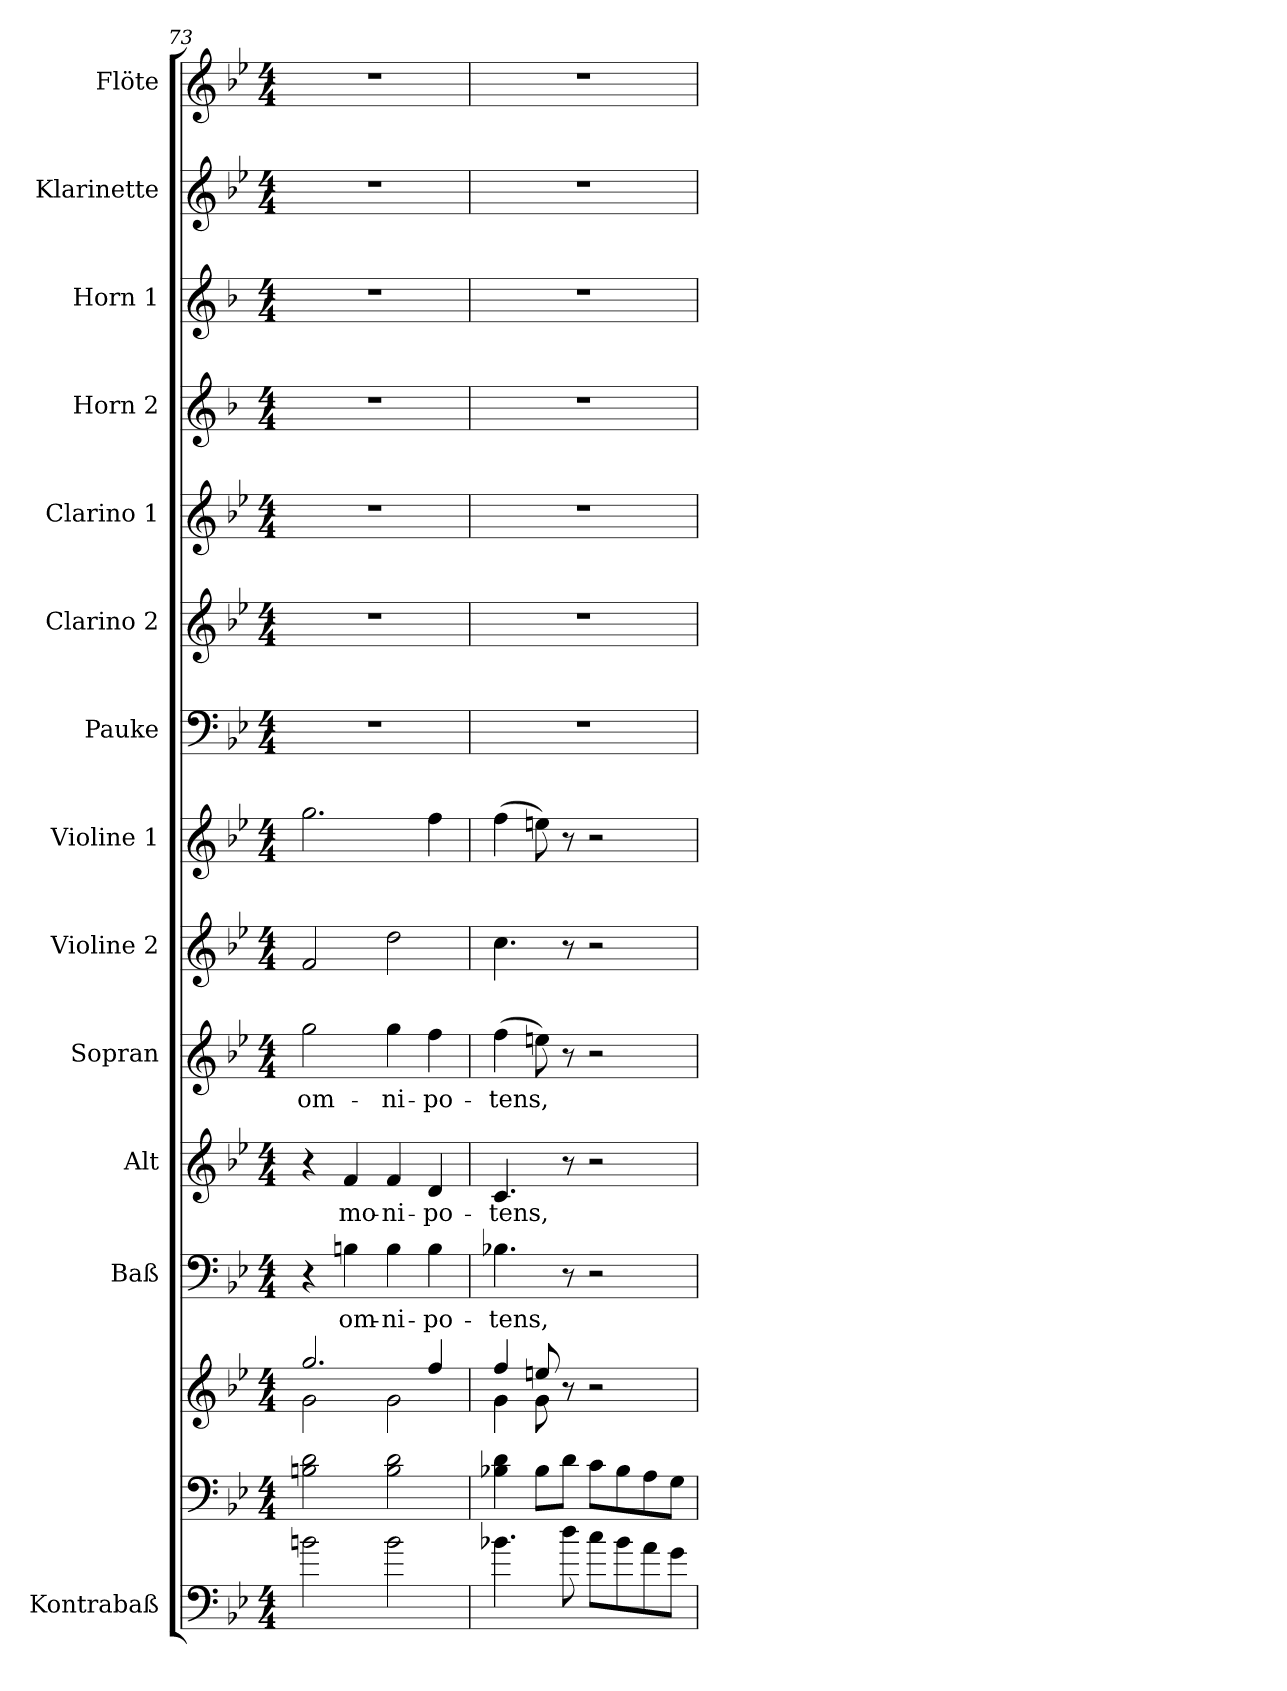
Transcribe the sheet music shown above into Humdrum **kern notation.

**kern	**kern	**kern	**kern	**text	**kern	**text	**kern	**text	**kern	**kern	**kern	**kern	**kern	**kern	**kern	**kern	**kern
*part14	*part13	*part13	*part12	*part12	*part11	*part11	*part10	*part10	*part9	*part8	*part7	*part6	*part5	*part4	*part3	*part2	*part1
*staff15	*staff14	*staff13	*staff12	*staff12	*staff11	*staff11	*staff10	*staff10	*staff9	*staff8	*staff7	*staff6	*staff5	*staff4	*staff3	*staff2	*staff1
*I"Kontrabaß	*	*	*I"Baß	*	*I"Alt	*	*I"Sopran	*	*I"Violine 2	*I"Violine 1	*I"Pauke	*I"Clarino 2	*I"Clarino 1	*I"Horn 2	*I"Horn 1	*I"Klarinette	*I"Flöte
*I'Kb	*	*	*I'Baß	*	*I'Alt	*	*I'Sop	*	*I'Vln. 2	*I'Vln. 1	*I'Pk.	*	*	*I'Hrn. 2	*I'Hrn. 1	*	*I'Fl.
*clefF4	*clefF4	*clefG2	*clefF4	*	*clefG2	*	*clefG2	*	*clefG2	*clefG2	*clefF4	*clefG2	*clefG2	*clefG2	*clefG2	*clefG2	*clefG2
*ITrd7c12	*	*	*	*	*	*	*	*	*	*	*	*ITrd7c12	*ITrd7c12	*ITrd4c7	*ITrd4c7	*	*
*k[b-e-]	*k[b-e-]	*k[b-e-]	*k[b-e-]	*	*k[b-e-]	*	*k[b-e-]	*	*k[b-e-]	*k[b-e-]	*k[b-e-]	*k[b-e-]	*k[b-e-]	*k[b-e-]	*k[b-e-]	*k[b-e-]	*k[b-e-]
*B-:	*B-:	*B-:	*B-:	*	*B-:	*	*B-:	*	*B-:	*B-:	*B-:	*B-:	*B-:	*B-:	*B-:	*B-:	*B-:
*M4/4	*M4/4	*M4/4	*M4/4	*	*M4/4	*	*M4/4	*	*M4/4	*M4/4	*M4/4	*M4/4	*M4/4	*M4/4	*M4/4	*M4/4	*M4/4
=73	=73	=73	=73	=73	=73	=73	=73	=73	=73	=73	=73	=73	=73	=73	=73	=73	=73
*	*	*^	*	*	*	*	*	*	*	*	*	*	*	*	*	*	*
!	!	!	!	!	!	!	!	!	!LO:LY:b	!	!	!	!	!	!	!	!	!
2Bn\	2Bn\ 2d\	2.gg/	2g\	4r	.	4r	.	2gg\	om-	2f/	2.gg\	1r	1r	1r	1r	1r	1r	1r
!	!	!	!	!	!LO:LY:b	!	!LO:LY:b	!	!	!	!	!	!	!	!	!	!	!
.	.	.	.	4Bn\	om-	4f/	mo-	.	.	.	.	.	.	.	.	.	.	.
!	!	!	!	!	!LO:LY:b	!	!LO:LY:b	!	!LO:LY:b	!	!	!	!	!	!	!	!	!
2B\	2B\ 2d\	.	2g\	4B\	-ni-	4f/	-ni-	4gg\	-ni-	2dd\	.	.	.	.	.	.	.	.
!	!	!	!	!	!LO:LY:b	!	!LO:LY:b	!	!LO:LY:b	!	!	!	!	!	!	!	!	!
.	.	4ff/	.	4B\	-po-	4d/	-po-	4ff\	-po-	.	4ff\	.	.	.	.	.	.	.
=74	=74	=74	=74	=74	=74	=74	=74	=74	=74	=74	=74	=74	=74	=74	=74	=74	=74	=74
!	!	!	!	!	!LO:LY:b	!	!LO:LY:b	!	!LO:LY:b	!	!	!	!	!	!	!	!	!
4.B-X\	4B-X\ 4d\	4ff/	4g\	4.B-X\	-tens,	4.c/	-tens,	(>4ff\	-tens,	4.cc\	(>4ff\	1r	1r	1r	1r	1r	1r	1r
.	8B-\L	8een/	8g\	.	.	.	.	8een\)	.	.	8een\)	.	.	.	.	.	.	.
8d\	8d\J	8r	2ryy	8r	.	8r	.	8r	.	8r	8r	.	.	.	.	.	.	.
8c\L	8c\L	2r	.	2r	.	2r	.	2r	.	2r	2r	.	.	.	.	.	.	.
8B-\	8B-\	.	.	.	.	.	.	.	.	.	.	.	.	.	.	.	.	.
8A\	8A\	.	.	.	.	.	.	.	.	.	.	.	.	.	.	.	.	.
8G\J	8G\J	.	8ryy	.	.	.	.	.	.	.	.	.	.	.	.	.	.	.
*	*	*v	*v	*	*	*	*	*	*	*	*	*	*	*	*	*	*	*
=	=	=	=	=	=	=	=	=	=	=	=	=	=	=	=	=	=
*-	*-	*-	*-	*-	*-	*-	*-	*-	*-	*-	*-	*-	*-	*-	*-	*-	*-
